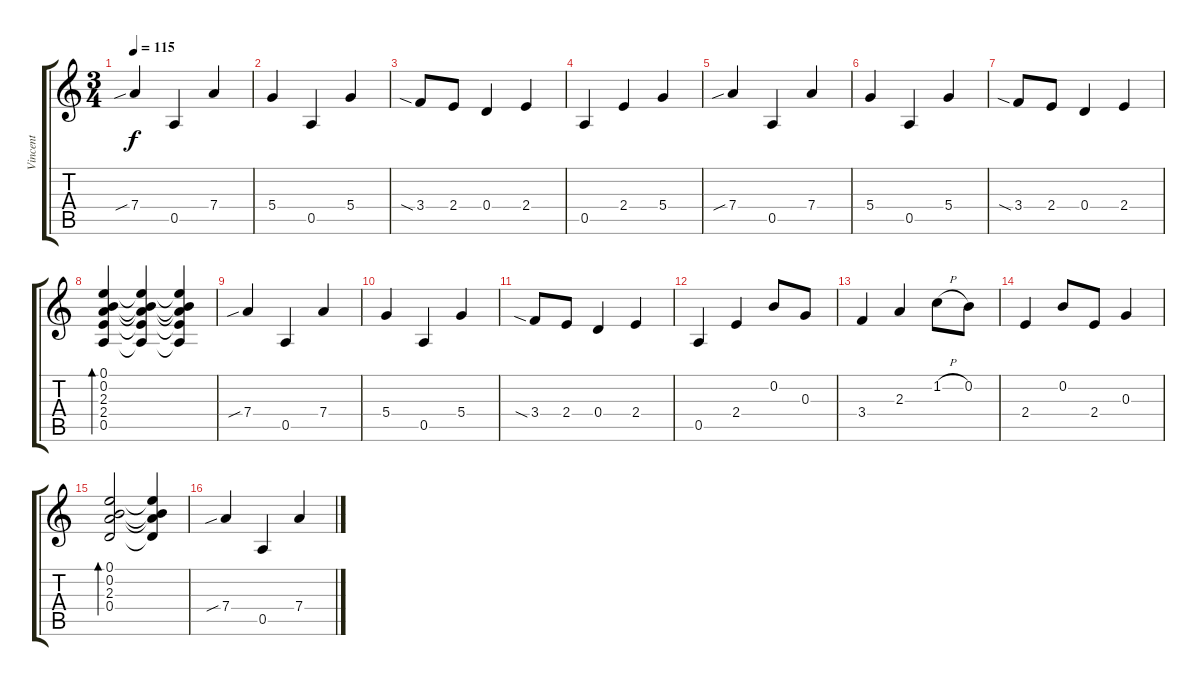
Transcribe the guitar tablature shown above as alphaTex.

\track ("Vincent" "Vincent") {instrument acousticguitarsteel}
\staff {score tabs}
\tuning (E4 B3 G3 D3 A2 E2) {hide}
\ts (3 4)
\tempo 115
\clef g2
\ks c
7.4{sib}.4{dy f instrument acousticguitarsteel} 0.5.4 7.4.4 |
5.4.4 0.5.4 5.4.4 |
3.4{sia}.8 2.4.8 0.4.4 2.4.4 |
0.5.4 2.4.4 5.4.4 |
7.4{sib}.4 0.5.4 7.4.4 |
5.4.4 0.5.4 5.4.4 |
3.4{sia}.8 2.4.8 0.4.4 2.4.4 |
(0.1 0.2 2.3 2.4 0.5).4{bd 240} (0.1{t} 0.2{t} 2.3{t} 2.4{t} 0.5{t}).4 (0.1{t} 0.2{t} 2.3{t} 2.4{t} 0.5{t}).4 |
7.4{sib}.4 0.5.4 7.4.4 |
5.4.4 0.5.4 5.4.4 |
3.4{sia}.8 2.4.8 0.4.4 2.4.4 |
0.5.4 2.4.4 0.2.8 0.3.8 |
3.4.4 2.3.4 1.2{h}.8 0.2.8 |
2.4.4 0.2.8 2.4.8 0.3.4 |
(0.1 0.2 2.3 0.4).2{bd 480} (0.1{t} 0.2{t} 2.3{t} 0.4{t}).4 |
7.4{sib}.4 0.5.4 7.4.4
